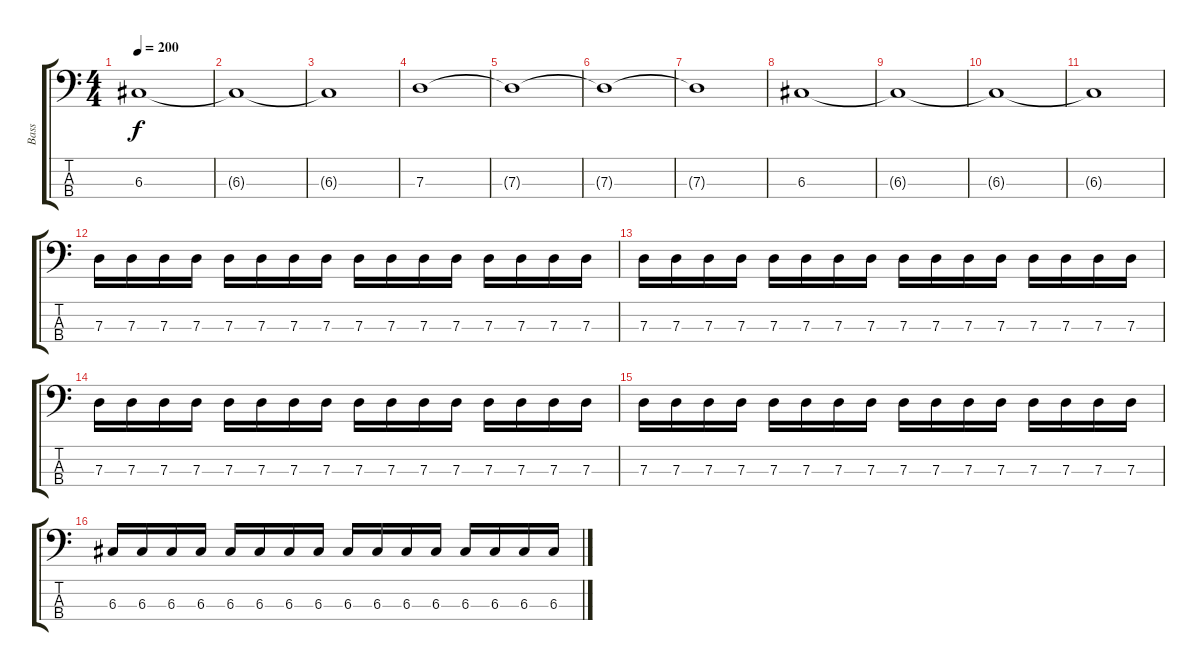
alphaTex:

\track ("Bass" "Bass") {instrument electricbasspick}
\staff {score tabs}
\tuning (F2 C2 G1 D1) {hide}
\ts (4 4)
\tempo 200
\clef f4
\ks c
6.3{t}.1{dy f} |
6.3{t}.1 |
6.3{t}.1 |
7.3.1 |
7.3{t}.1 |
7.3{t}.1 |
7.3{t}.1 |
6.3.1 |
6.3{t}.1 |
6.3{t}.1 |
6.3{t}.1 |
7.3.16 7.3.16 7.3.16 7.3.16 7.3.16 7.3.16 7.3.16 7.3.16 7.3.16 7.3.16 7.3.16 7.3.16 7.3.16 7.3.16 7.3.16 7.3.16 |
7.3.16 7.3.16 7.3.16 7.3.16 7.3.16 7.3.16 7.3.16 7.3.16 7.3.16 7.3.16 7.3.16 7.3.16 7.3.16 7.3.16 7.3.16 7.3.16 |
7.3.16 7.3.16 7.3.16 7.3.16 7.3.16 7.3.16 7.3.16 7.3.16 7.3.16 7.3.16 7.3.16 7.3.16 7.3.16 7.3.16 7.3.16 7.3.16 |
7.3.16 7.3.16 7.3.16 7.3.16 7.3.16 7.3.16 7.3.16 7.3.16 7.3.16 7.3.16 7.3.16 7.3.16 7.3.16 7.3.16 7.3.16 7.3.16 |
6.3.16 6.3.16 6.3.16 6.3.16 6.3.16 6.3.16 6.3.16 6.3.16 6.3.16 6.3.16 6.3.16 6.3.16 6.3.16 6.3.16 6.3.16 6.3.16
